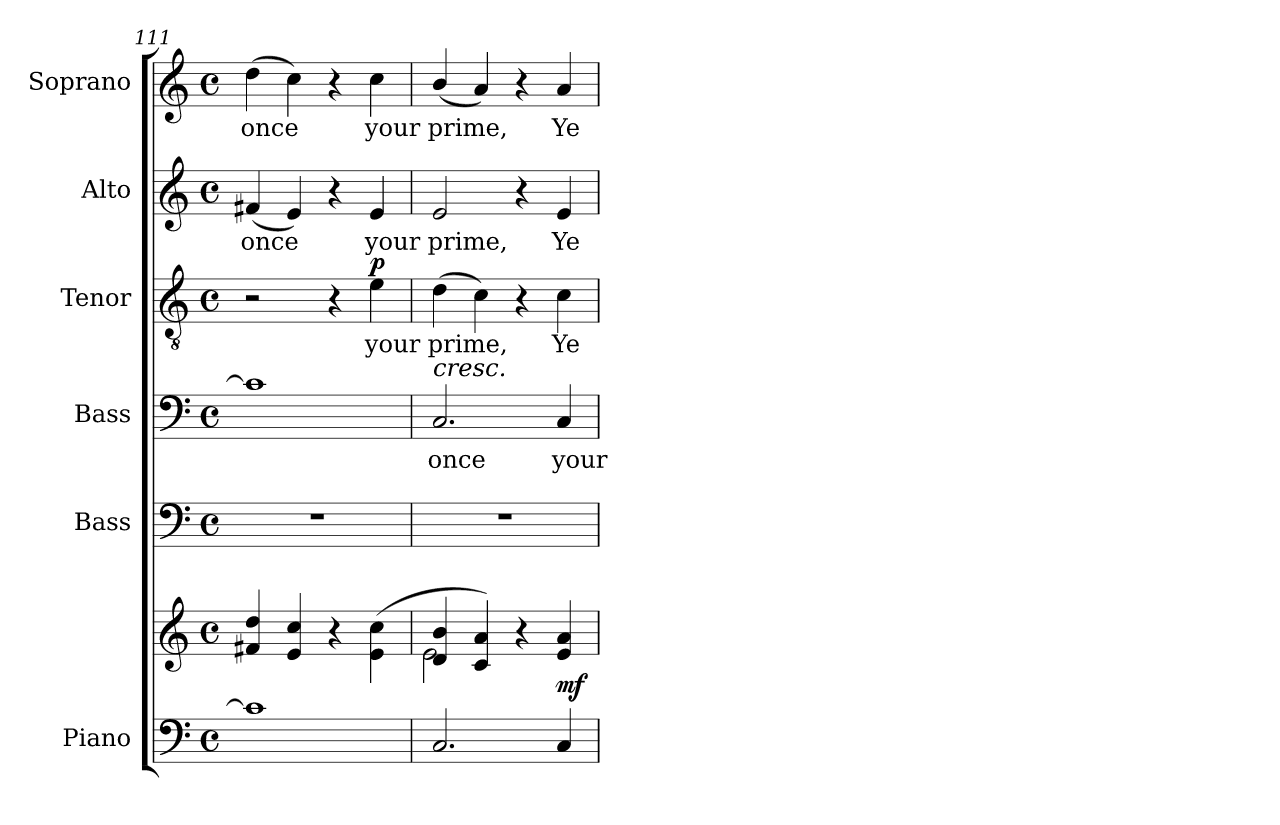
**kern	**kern	**dynam	**kern	**kern	**text	**kern	**text	**dynam	**kern	**text	**kern	**text
*part6	*part6	*part6	*part5	*part4	*part4	*part3	*part3	*part3	*part2	*part2	*part1	*part1
*staff7	*staff6	*staff6/7	*staff5	*staff4	*staff4	*staff3	*staff3	*staff3	*staff2	*staff2	*staff1	*staff1
*I"Piano	*	*	*I"Bass	*I"Bass	*	*I"Tenor	*	*	*I"Alto	*	*I"Soprano	*
*I'Pno.	*	*	*I'B.	*I'B.	*	*I'T.	*	*	*I'A.	*	*I'S.	*
*clefF4	*clefG2	*	*clefF4	*clefF4	*	*clefGv2	*	*	*clefG2	*	*clefG2	*
*	*	*	*	*	*	*ITrd7c12	*	*	*	*	*	*
*k[]	*k[]	*	*k[]	*k[]	*	*k[]	*	*	*k[]	*	*k[]	*
*C:	*C:	*	*C:	*C:	*	*C:	*	*	*C:	*	*C:	*
*M4/4	*M4/4	*	*M4/4	*M4/4	*	*M4/4	*	*	*M4/4	*	*M4/4	*
*met(c)	*met(c)	*	*met(c)	*met(c)	*	*met(c)	*	*	*met(c)	*	*met(c)	*
=111	=111	=111	=111	=111	=111	=111	=111	=111	=111	=111	=111	=111
!	!	!	!	!	!	!	!	!	!	!LO:LY:b:color=#000000	!	!
!	!	!	!	!	!	!	!	!	!	!	!	!LO:LY:b:color=#000000
1ci]	4f#Xi/ 4ddi	.	1r	1ci]	.	2r	.	.	(4f#Xi/	once	(4ddi\	once
.	4ei/ 4cci	.	.	.	.	.	.	.	4ei/)	.	4cci\)	.
.	4r	.	.	.	.	4r	.	.	4r	.	4r	.
!	!	!	!	!	!	!	!LO:LY:b:color=#000000	!	!	!	!	!
!	!	!	!	!	!	!	!	!	!	!LO:LY:b:color=#000000	!	!
!	!	!	!	!	!	!	!	!	!	!	!	!LO:LY:b:color=#000000
.	(4ei\ 4cci	.	.	.	.	4Ei\	your	p	4ei/	your	4cci\	your
=112	=112	=112	=112	=112	=112	=112	=112	=112	=112	=112	=112	=112
*	*^	*	*	*	*	*	*	*	*	*	*	*
!	!	!	!	!	!	!LO:LY:b:color=#000000	!	!	!	!	!	!	!
!	!	!	!	!	!	!	!	!LO:LY:b:color=#000000	!	!	!	!	!
!	!	!	!	!	!	!	!	!	!	!	!LO:LY:b:color=#000000	!	!
!	!	!	!	!	!LO:TX:a:i:t=cresc.	!	!	!	!	!	!	!	!
!	!	!	!	!	!	!	!	!	!	!	!	!	!LO:LY:b:color=#000000
2.Ci/	4di/ 4bi	2ei\	.	1r	2.Ci/	once	(4Di\	prime,	.	2ei/	prime,	(4bi/	prime,
.	4ci/ 4ai)	.	.	.	.	.	4Ci\)	.	.	.	.	4ai/)	.
.	4r	2ryy	.	.	.	.	4r	.	.	4r	.	4r	.
!	!	!	!	!	!	!LO:LY:b:color=#000000	!	!	!	!	!	!	!
!	!	!	!	!	!	!	!	!LO:LY:b:color=#000000	!	!	!	!	!
!	!	!	!	!	!	!	!	!	!	!	!LO:LY:b:color=#000000	!	!
!	!	!	!	!	!	!	!	!	!	!	!	!	!LO:LY:b:color=#000000
4Ci/	4ei/ 4ai	.	mf	.	4Ci/	your	4Ci\	Ye	.	4ei/	Ye	4ai/	Ye
*	*v	*v	*	*	*	*	*	*	*	*	*	*	*
=	=	=	=	=	=	=	=	=	=	=	=	=
*-	*-	*-	*-	*-	*-	*-	*-	*-	*-	*-	*-	*-
